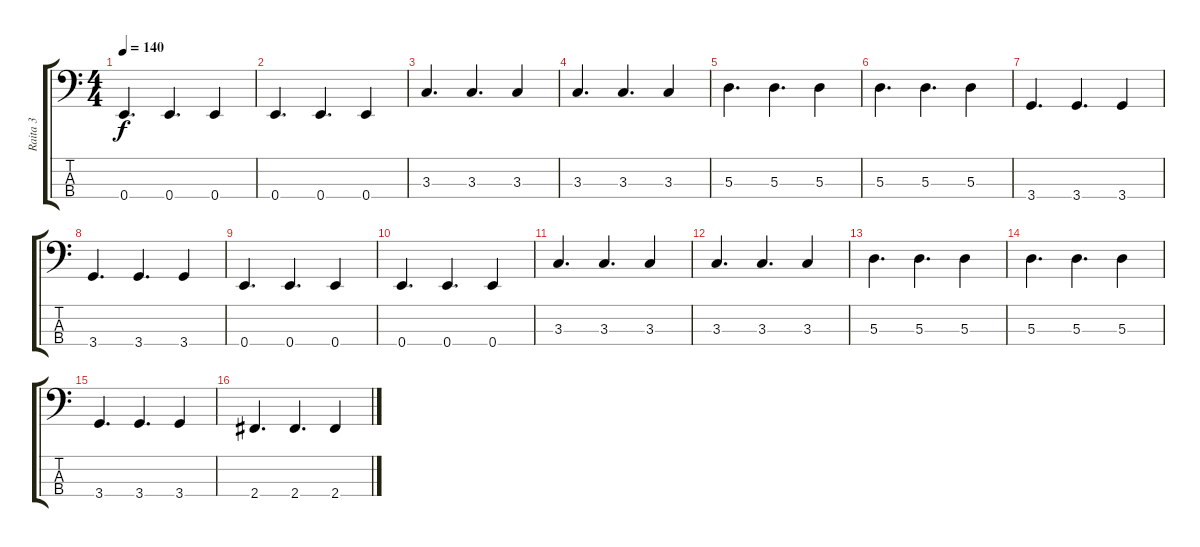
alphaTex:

\track ("Raita 3" "Raita 3") {instrument electricbassfinger}
\staff {score tabs}
\tuning (G2 D2 A1 E1) {hide}
\ts (4 4)
\tempo 140
\clef f4
\ks c
0.4.4{d dy f} 0.4.4{d} 0.4.4 |
0.4.4{d} 0.4.4{d} 0.4.4 |
3.3.4{d} 3.3.4{d} 3.3.4 |
3.3.4{d} 3.3.4{d} 3.3.4 |
5.3.4{d} 5.3.4{d} 5.3.4 |
5.3.4{d} 5.3.4{d} 5.3.4 |
3.4.4{d} 3.4.4{d} 3.4.4 |
3.4.4{d} 3.4.4{d} 3.4.4 |
0.4.4{d} 0.4.4{d} 0.4.4 |
0.4.4{d} 0.4.4{d} 0.4.4 |
3.3.4{d} 3.3.4{d} 3.3.4 |
3.3.4{d} 3.3.4{d} 3.3.4 |
5.3.4{d} 5.3.4{d} 5.3.4 |
5.3.4{d} 5.3.4{d} 5.3.4 |
3.4.4{d} 3.4.4{d} 3.4.4 |
2.4.4{d} 2.4.4{d} 2.4.4
